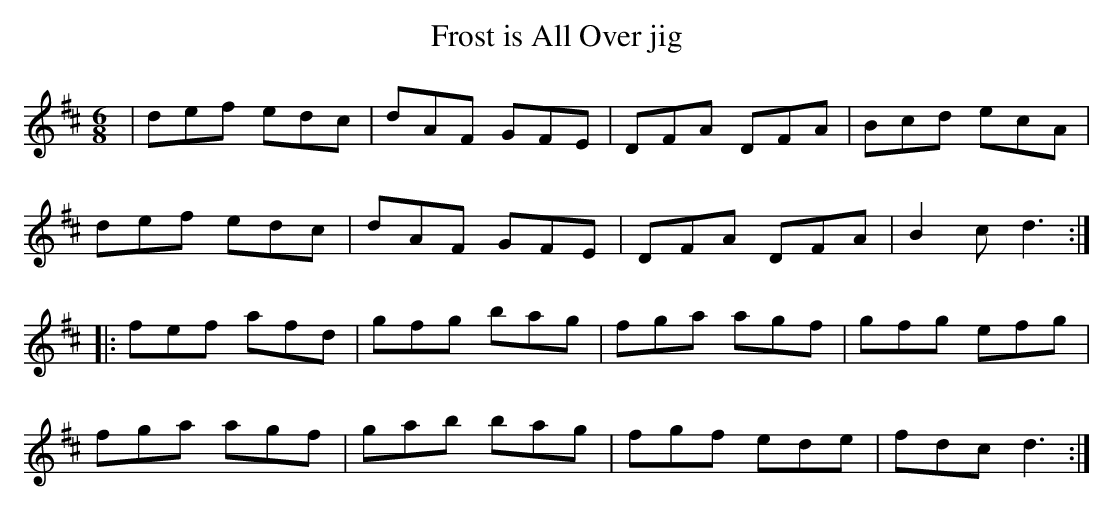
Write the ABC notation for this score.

X:1
T: Frost is All Over jig
M:6/8
K:D
| def edc|dAF GFE|DFA DFA|Bcd ecA|
  def edc|dAF GFE|DFA DFA|B2 c d3:|
|: fef afd| gfg bag| fga agf | gfg efg|
  fga agf| gab bag| fgf ede| fdc d3 :|
